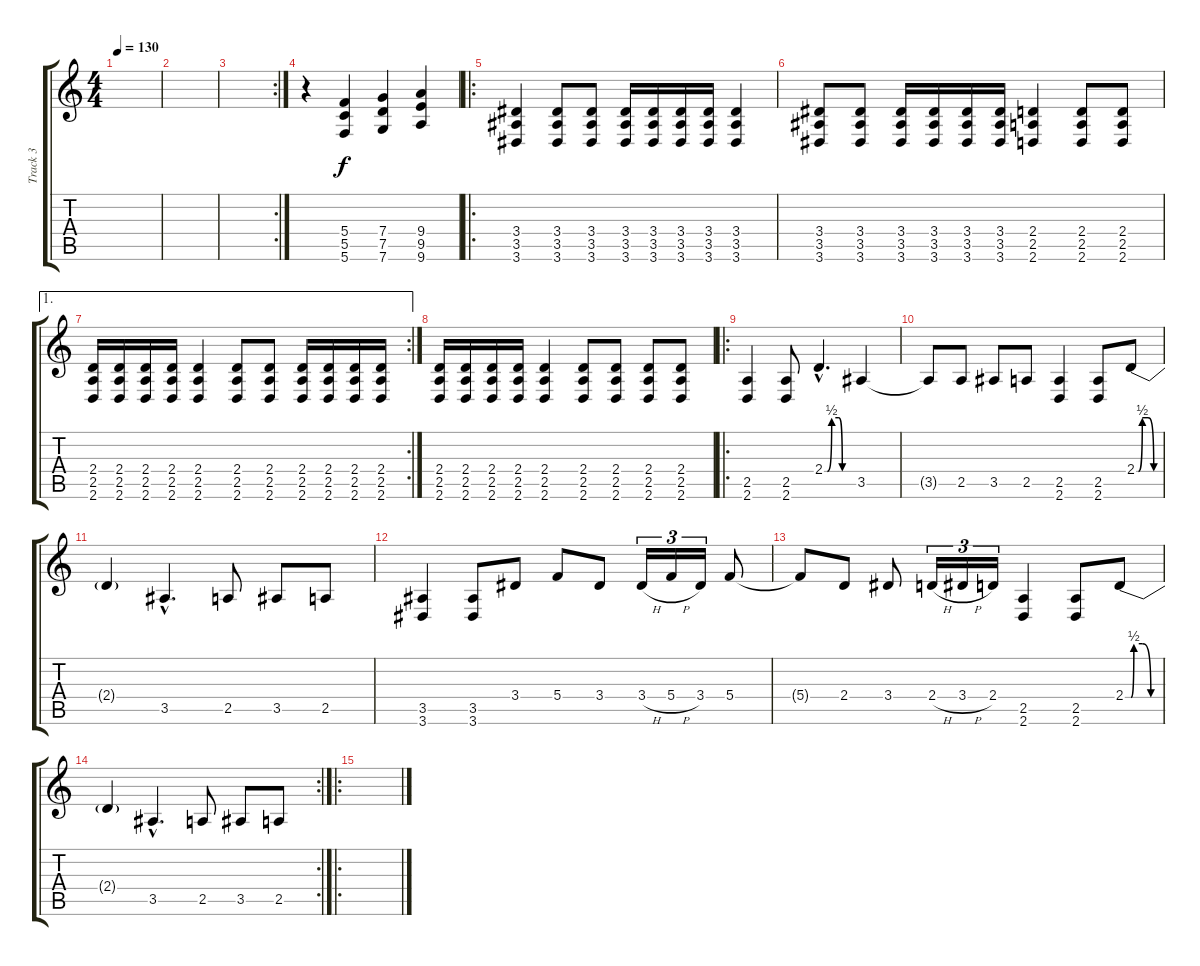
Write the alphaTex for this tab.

\track ("Track 3" "Track 3") {instrument overdrivenguitar}
\staff {score tabs}
\tuning (D4 A3 F3 C3 G2 C2) {hide}
\ts (4 4)
\tempo 130
\clef g2
\ks c
|
|
\rc 2
|
r.4 (5.4 5.5 5.6).4 (7.4 7.5 7.6).4 (9.4 9.5 9.6).4 |
\ro
(3.4 3.5 3.6).4 (3.4 3.5 3.6).8 (3.4 3.5 3.6).8 (3.4 3.5 3.6).16 (3.4 3.5 3.6).16 (3.4 3.5 3.6).16 (3.4 3.5 3.6).16 (3.4 3.5 3.6).4 |
(3.4 3.5 3.6).8 (3.4 3.5 3.6).8 (3.4 3.5 3.6).16 (3.4 3.5 3.6).16 (3.4 3.5 3.6).16 (3.4 3.5 3.6).16 (2.4 2.5 2.6).4 (2.4 2.5 2.6).8 (2.4 2.5 2.6).8 |
\ae 1
\rc 2
(2.4 2.5 2.6).16 (2.4 2.5 2.6).16 (2.4 2.5 2.6).16 (2.4 2.5 2.6).16 (2.4 2.5 2.6).4 (2.4 2.5 2.6).8 (2.4 2.5 2.6).8 (2.4 2.5 2.6).16 (2.4 2.5 2.6).16 (2.4 2.5 2.6).16 (2.4 2.5 2.6).16 |
(2.4 2.5 2.6).16 (2.4 2.5 2.6).16 (2.4 2.5 2.6).16 (2.4 2.5 2.6).16 (2.4 2.5 2.6).4 (2.4 2.5 2.6).8 (2.4 2.5 2.6).8 (2.4 2.5 2.6).8 (2.4 2.5 2.6).8 |
\ro
(2.5 2.6).4 (2.5 2.6).8 2.4{be (custom 0 0 6 0 15 2 30 2 37 0 45 0 60 0) hac}.4{d} 3.5.4 |
3.5{t}.8 2.5.8 3.5.8 2.5.8 (2.5 2.6).4 (2.5 2.6).8 2.4{be (custom 0 0 5 0 15 2 30 2 45 0 60 0)}.8 |
2.4{t}.4 3.5{hac}.4{d} 2.5.8 3.5.8 2.5.8 |
(3.5 3.6).4 (3.5 3.6).8 3.4.8 5.4.8 3.4.8 3.4{h}.16{tu (3 2)} 5.4{h}.16{tu (3 2)} 3.4.16{tu (3 2)} 5.4.8 |
5.4{t}.8 2.4.8 3.4.8 2.4{h}.16{tu (3 2)} 3.4{h}.16{tu (3 2)} 2.4.16{tu (3 2)} (2.5 2.6).4 (2.5 2.6).8 2.4{be (custom 0 0 10 0 15 2 30 2 45 0 60 0)}.8 |
\rc 2
2.4{t}.4 3.5{hac}.4{d} 2.5.8 3.5.8 2.5.8 |
\ro
